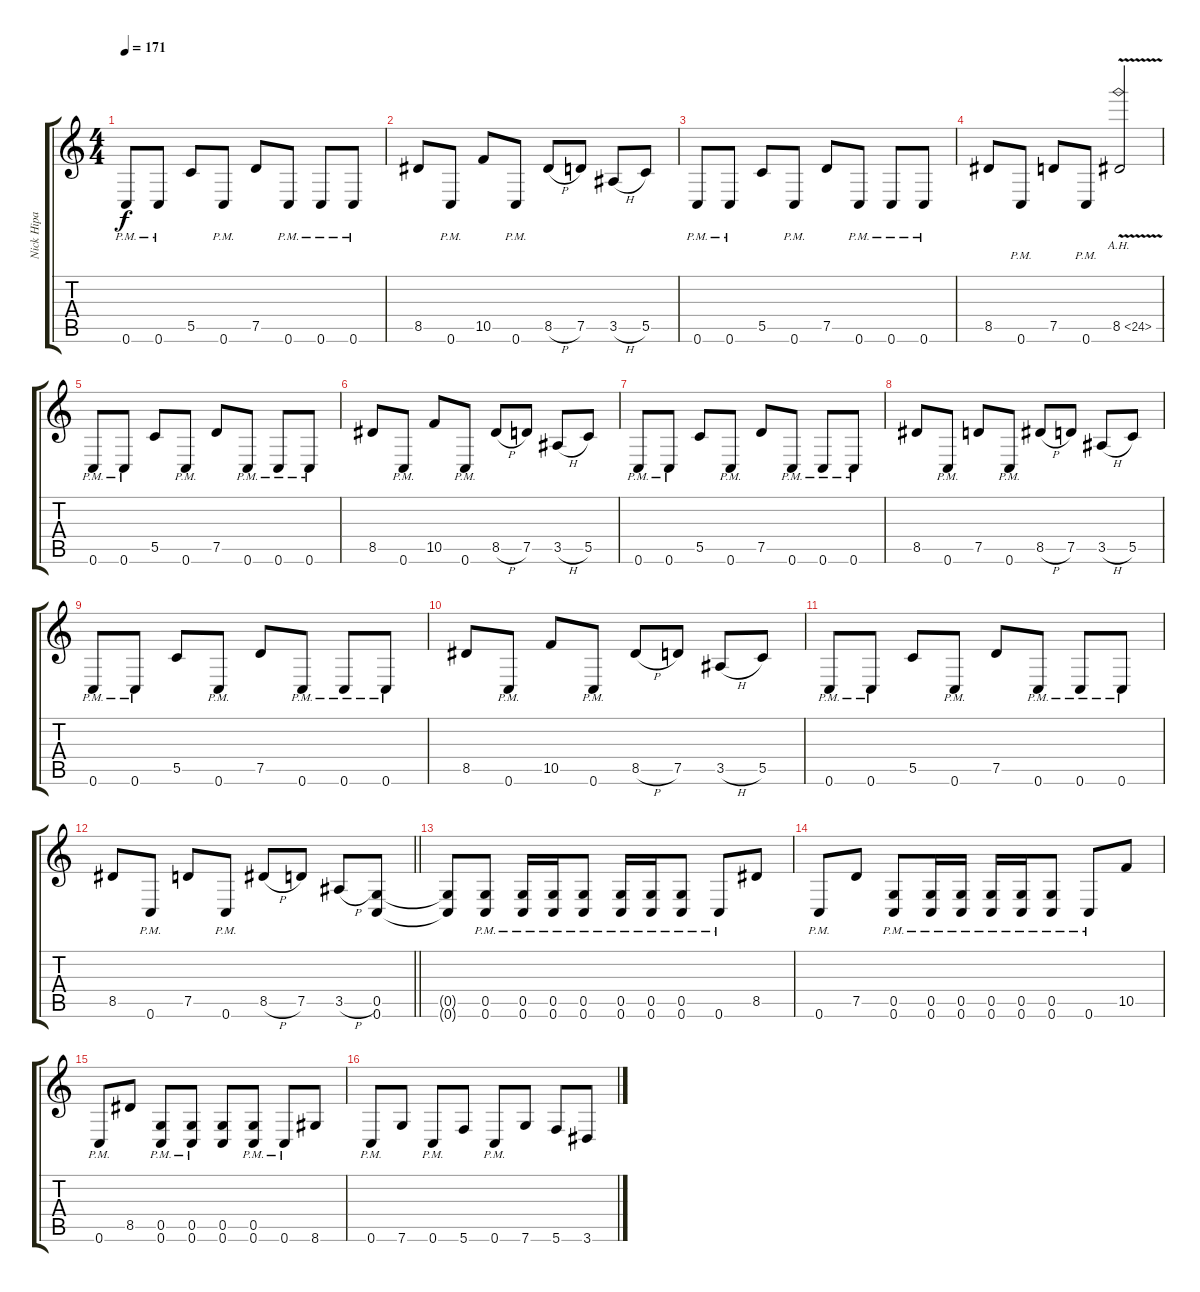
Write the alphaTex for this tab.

\track ("Nick Hipa" "Nick Hipa") {instrument distortionguitar}
\staff {score tabs}
\tuning (D4 A3 F3 C3 G2 C2) {hide}
\ts (4 4)
\tempo 171
\clef g2
\ks c
0.6{pm}.8{dy f} 0.6{pm}.8 5.5.8 0.6{pm}.8 7.5.8 0.6{pm}.8 0.6{pm}.8 0.6{pm}.8 |
8.5.8 0.6{pm}.8 10.5.8 0.6{pm}.8 8.5{h}.8 7.5.8 3.5{h}.8 5.5.8 |
0.6{pm}.8 0.6{pm}.8 5.5.8 0.6{pm}.8 7.5.8 0.6{pm}.8 0.6{pm}.8 0.6{pm}.8 |
8.5.8 0.6{pm}.8 7.5.8 0.6{pm}.8 8.5{ah 16 v}.2 |
0.6{pm}.8 0.6{pm}.8 5.5.8 0.6{pm}.8 7.5.8 0.6{pm}.8 0.6{pm}.8 0.6{pm}.8 |
8.5.8 0.6{pm}.8 10.5.8 0.6{pm}.8 8.5{h}.8 7.5.8 3.5{h}.8 5.5.8 |
0.6{pm}.8 0.6{pm}.8 5.5.8 0.6{pm}.8 7.5.8 0.6{pm}.8 0.6{pm}.8 0.6{pm}.8 |
8.5.8 0.6{pm}.8 7.5.8 0.6{pm}.8 8.5{h}.8 7.5.8 3.5{h}.8 5.5.8 |
0.6{pm}.8 0.6{pm}.8 5.5.8 0.6{pm}.8 7.5.8 0.6{pm}.8 0.6{pm}.8 0.6{pm}.8 |
8.5.8 0.6{pm}.8 10.5.8 0.6{pm}.8 8.5{h}.8 7.5.8 3.5{h}.8 5.5.8 |
0.6{pm}.8 0.6{pm}.8 5.5.8 0.6{pm}.8 7.5.8 0.6{pm}.8 0.6{pm}.8 0.6{pm}.8 |
\barLineRight lightlight
8.5.8 0.6{pm}.8 7.5.8 0.6{pm}.8 8.5{h}.8 7.5.8 3.5{h}.8 (0.5 0.6).8 |
\section ("" "")
(0.5{t} 0.6{t}).8 (0.5{pm} 0.6{pm}).8 (0.5{pm} 0.6{pm}).16 (0.5{pm} 0.6{pm}).16 (0.5{pm} 0.6{pm}).8 (0.5{pm} 0.6{pm}).16 (0.5{pm} 0.6{pm}).16 (0.5{pm} 0.6{pm}).8 0.6{pm}.8 8.5.8 |
0.6{pm}.8 7.5.8 (0.5{pm} 0.6{pm}).8 (0.5{pm} 0.6{pm}).16 (0.5{pm} 0.6{pm}).16 (0.5{pm} 0.6{pm}).16 (0.5{pm} 0.6{pm}).16 (0.5{pm} 0.6{pm}).8 0.6{pm}.8 10.5.8 |
0.6{pm}.8 8.5.8 (0.5{pm} 0.6{pm}).8 (0.5{pm} 0.6{pm}).8 (0.5 0.6).8 (0.5{pm} 0.6{pm}).8 0.6{pm}.8 8.6.8 |
0.6{pm}.8 7.6.8 0.6{pm}.8 5.6.8 0.6{pm}.8 7.6.8 5.6.8 3.6.8
